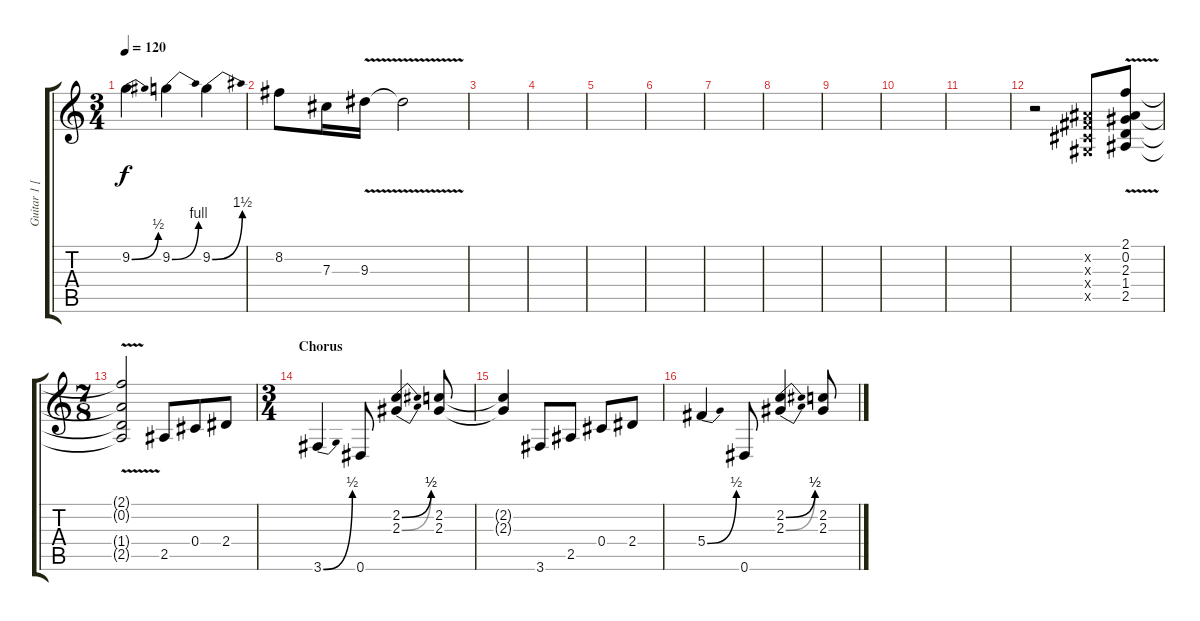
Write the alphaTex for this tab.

\track ("Guitar 1 [Slash]" "Guitar 1 [") {instrument overdrivenguitar}
\staff {score tabs}
\tuning (Eb4 Bb3 Gb3 Db3 Ab2 Eb2) {hide}
\ts (3 4)
\tempo 120
\clef g2
\ks c
9.2{be (bend 0 0 60 2)}.4{dy f} 9.2{be (bend 0 0 60 4)}.4 9.2{be (bend 0 0 60 6)}.4 |
8.2.8 7.3.16 9.3{v}.16 9.3{t}.2 |
|
|
|
|
|
|
|
|
|
r.2 (0.2{x} 0.3{x} 0.4{x} 0.5{x}).8 (2.1{v} 0.2{v} 2.3{v} 1.4 2.5).8 |
\ts (7 8)
(2.1{t} 0.2{t} 1.4{t} 2.5{t}).2 2.5.8 0.4.8 2.4.8 |
\ts (3 4)
\section ("" "Chorus")
3.6{be (bend 0 0 60 2)}.4 0.6.8 (2.2{be (bend 0 0 60 2)} 2.3{be (bend 0 0 60 2)}).4 (2.2 2.3).8 |
(2.2{t} 2.3{t}).4 3.6.8 2.5.8 0.4.8 2.4.8 |
5.4{be (bend 0 0 60 2)}.4 0.6.8 (2.2{be (bend 0 0 60 2)} 2.3{be (bend 0 0 60 2)}).4 (2.2 2.3).8
